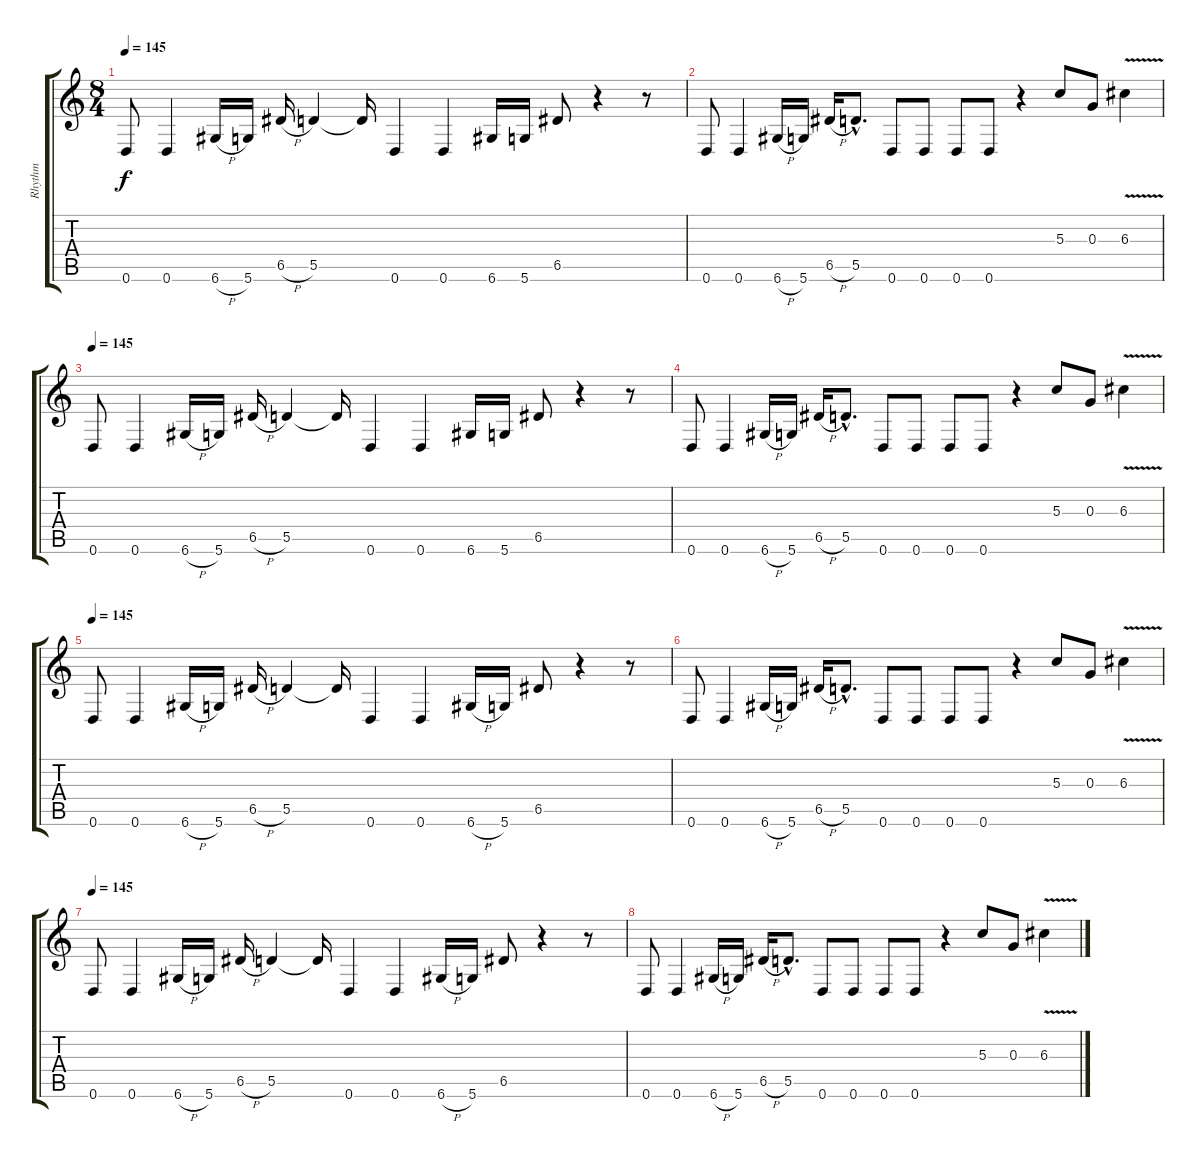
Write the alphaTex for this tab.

\track ("Rhythm" "Rhythm") {instrument distortionguitar}
\staff {score tabs}
\tuning (E4 B3 G3 D3 A2 D2) {hide}
\ts (8 4)
\tempo 177
\tempo 145
\clef g2
\ks c
0.6.8{dy f} 0.6.4 6.6{h}.16 5.6.16 6.5{h}.16 5.5.4 5.5{t}.16 0.6.4 0.6.4 6.6.16 5.6.16 6.5.8 r.4 r.8 |
0.6.8 0.6.4 6.6{h}.16 5.6.16 6.5{h}.16 5.5{hac}.8{d} 0.6.8 0.6.8 0.6.8 0.6.8 r.4 5.3.8 0.3.8 6.3{v}.4 |
\tempo 145
0.6.8 0.6.4 6.6{h}.16 5.6.16 6.5{h}.16 5.5.4 5.5{t}.16 0.6.4 0.6.4 6.6.16 5.6.16 6.5.8 r.4 r.8 |
0.6.8 0.6.4 6.6{h}.16 5.6.16 6.5{h}.16 5.5{hac}.8{d} 0.6.8 0.6.8 0.6.8 0.6.8 r.4 5.3.8 0.3.8 6.3{v}.4 |
\tempo 145
0.6.8 0.6.4 6.6{h}.16 5.6.16 6.5{h}.16 5.5.4 5.5{t}.16 0.6.4 0.6.4 6.6{h}.16 5.6.16 6.5.8 r.4 r.8 |
0.6.8 0.6.4 6.6{h}.16 5.6.16 6.5{h}.16 5.5{hac}.8{d} 0.6.8 0.6.8 0.6.8 0.6.8 r.4 5.3.8 0.3.8 6.3{v}.4 |
\tempo 145
0.6.8 0.6.4 6.6{h}.16 5.6.16 6.5{h}.16 5.5.4 5.5{t}.16 0.6.4 0.6.4 6.6{h}.16 5.6.16 6.5.8 r.4 r.8 |
0.6.8 0.6.4 6.6{h}.16 5.6.16 6.5{h}.16 5.5{hac}.8{d} 0.6.8 0.6.8 0.6.8 0.6.8 r.4 5.3.8 0.3.8 6.3{v}.4
